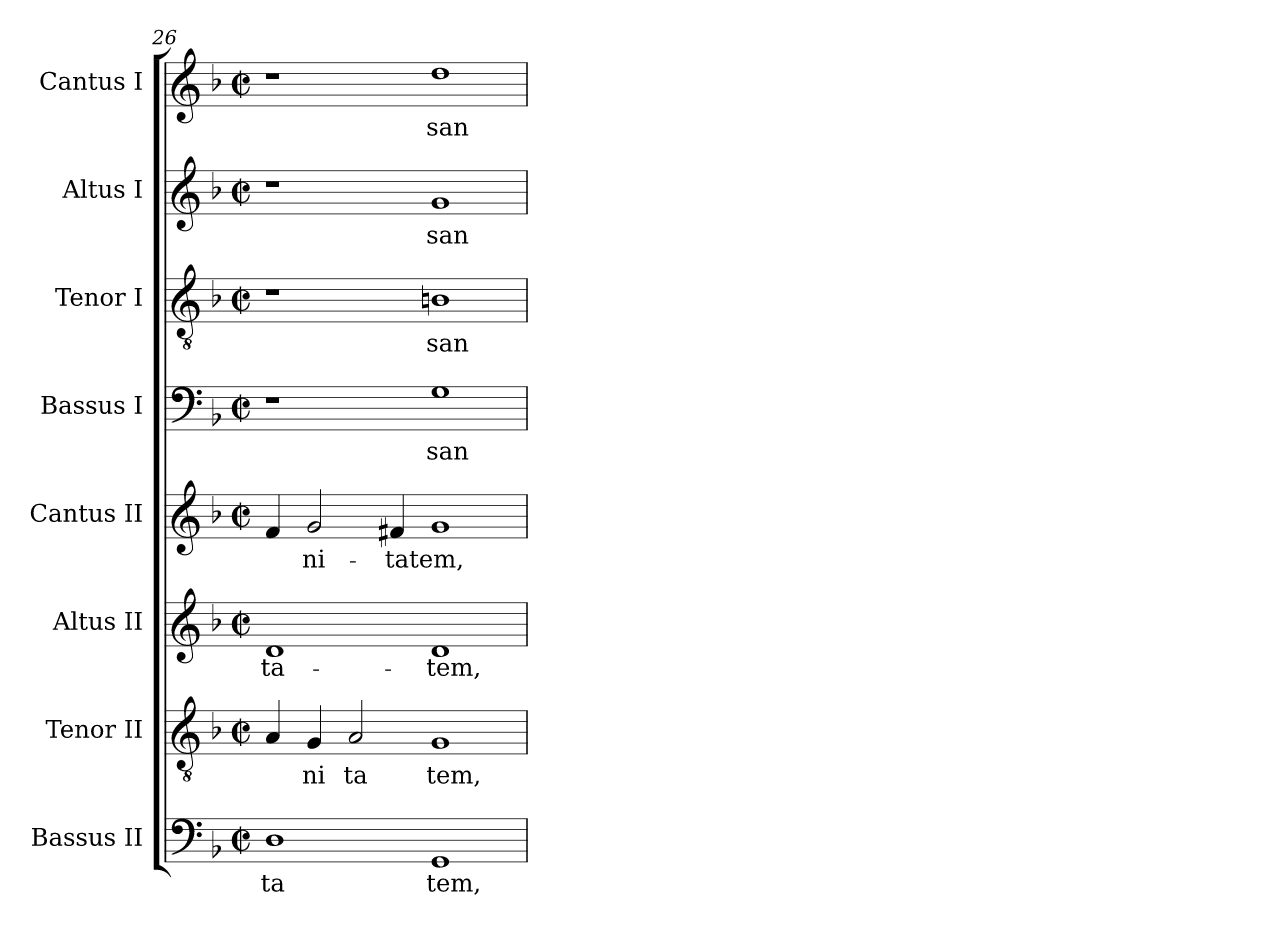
**kern	**text	**kern	**text	**kern	**text	**kern	**text	**kern	**text	**kern	**text	**kern	**text	**kern	**text
*part8	*part8	*part7	*part7	*part6	*part6	*part5	*part5	*part4	*part4	*part3	*part3	*part2	*part2	*part1	*part1
*staff8	*staff8	*staff7	*staff7	*staff6	*staff6	*staff5	*staff5	*staff4	*staff4	*staff3	*staff3	*staff2	*staff2	*staff1	*staff1
*I"Bassus II	*	*I"Tenor II	*	*I"Altus II	*	*I"Cantus II	*	*I"Bassus I	*	*I"Tenor I	*	*I"Altus I	*	*I"Cantus I	*
*clefF4	*	*clefGv2	*	*clefG2	*	*clefG2	*	*clefF4	*	*clefGv2	*	*clefG2	*	*clefG2	*
*k[b-]	*	*k[b-]	*	*k[b-]	*	*k[b-]	*	*k[b-]	*	*k[b-]	*	*k[b-]	*	*k[b-]	*
*F:	*	*F:	*	*F:	*	*F:	*	*F:	*	*F:	*	*F:	*	*F:	*
*M2/2	*	*M2/2	*	*M2/2	*	*M2/2	*	*M2/2	*	*M2/2	*	*M2/2	*	*M2/2	*
*met(c|)	*	*met(c|)	*	*met(c|)	*	*met(c|)	*	*met(c|)	*	*met(c|)	*	*met(c|)	*	*met(c|)	*
=26	=26	=26	=26	=26	=26	=26	=26	=26	=26	=26	=26	=26	=26	=26	=26
!	!LO:LY:b:cj	!	!	!	!LO:LY:b:cj	!	!	!	!	!	!	!	!	!	!
1D	ta	4A/	.	1d	-ta-	4f/	.	1r	.	1r	.	1r	.	1r	.
!	!	!	!LO:LY:b:cj	!	!	!	!LO:LY:b:cj	!	!	!	!	!	!	!	!
.	.	4G/	ni	.	.	2g/	-ni-	.	.	.	.	.	.	.	.
!	!	!	!LO:LY:b:cj	!	!	!	!	!	!	!	!	!	!	!	!
.	.	2A/	ta	.	.	.	.	.	.	.	.	.	.	.	.
!	!	!	!	!	!	!	!LO:LY:b	!	!	!	!	!	!	!	!
.	.	.	.	.	.	4f#X/	-tatem,	.	.	.	.	.	.	.	.
!	!LO:LY:b:cj	!	!LO:LY:b:cj	!	!LO:LY:b:cj	!	!	!	!LO:LY:b:cj	!	!LO:LY:b:cj	!	!LO:LY:b:cj	!	!LO:LY:b:cj
1GG	tem,	1G	tem,	1d	-tem,	1g	.	1G	san	1Bn	san	1g	san-	1dd	san
=	=	=	=	=	=	=	=	=	=	=	=	=	=	=	=
*-	*-	*-	*-	*-	*-	*-	*-	*-	*-	*-	*-	*-	*-	*-	*-
